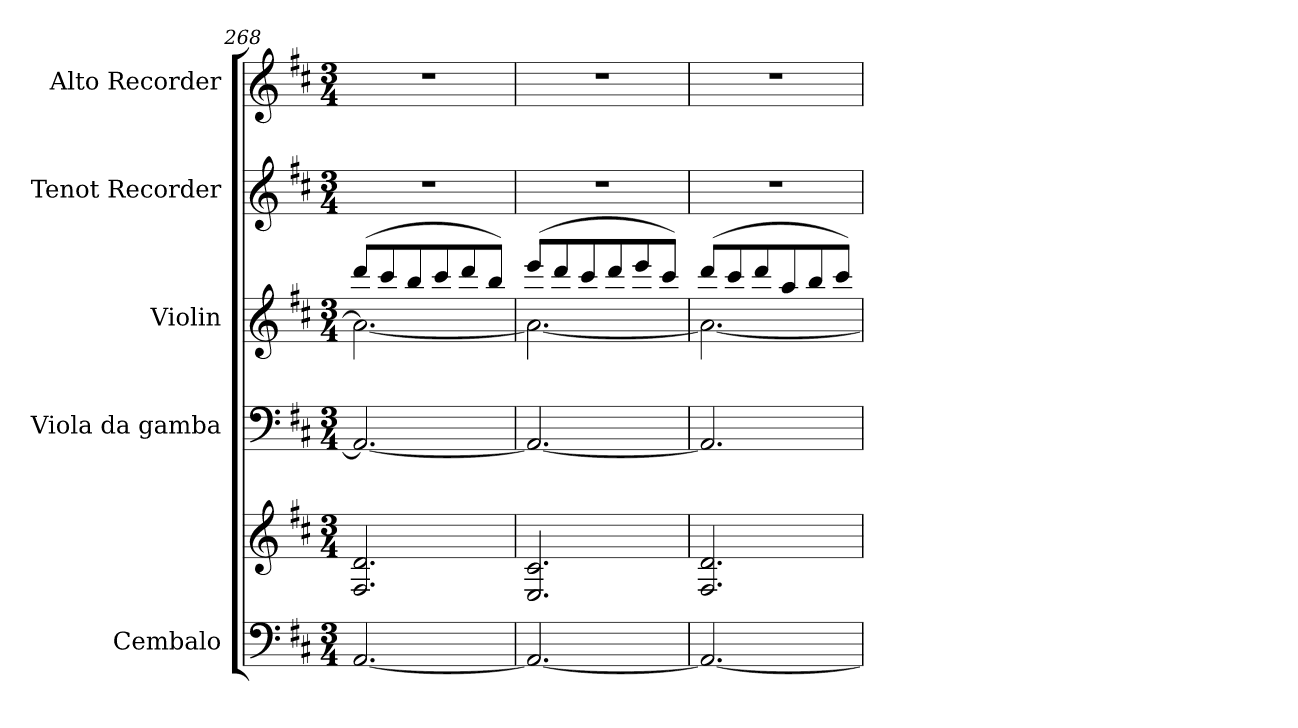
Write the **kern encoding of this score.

**kern	**kern	**kern	**kern	**kern	**kern
*part5	*part5	*part4	*part3	*part2	*part1
*staff6	*staff5	*staff4	*staff3	*staff2	*staff1
*I"Cembalo	*	*I"Viola da gamba	*I"Violin	*I"Tenot Recorder	*I"Alto Recorder
*	*	*I'Vla. d. g.	*I'Vln.	*I'T. Rec.	*I'A. Rec
*clefF4	*clefG2	*clefF4	*clefG2	*clefG2	*clefG2
*k[f#c#]	*k[f#c#]	*k[f#c#]	*k[f#c#]	*k[f#c#]	*k[f#c#]
*M3/4	*M3/4	*M3/4	*M3/4	*M3/4	*M3/4
=268	=268	=268	=268	=268	=268
*	*	*	*^	*	*
[2.AA/	2.F#/ 2.d/	2.AA/_	(8ddd/L	2.a\_	2.r	2.r
.	.	.	8ccc#/	.	.	.
.	.	.	8bb/	.	.	.
.	.	.	8ccc#/	.	.	.
.	.	.	8ddd/	.	.	.
.	.	.	8bb/J)	.	.	.
=269	=269	=269	=269	=269	=269	=269
2.AA/_	2.E/ 2.c#/	2.AA/_	(8eee/L	2.a\_	2.r	2.r
.	.	.	8ddd/	.	.	.
.	.	.	8ccc#/	.	.	.
.	.	.	8ddd/	.	.	.
.	.	.	8eee/	.	.	.
.	.	.	8ccc#/J)	.	.	.
=270	=270	=270	=270	=270	=270	=270
2.AA/_	2.F#/ 2.d/	2.AA/]	(8ddd/L	2.a\_	2.r	2.r
.	.	.	8ccc#/	.	.	.
.	.	.	8ddd/	.	.	.
.	.	.	8aa/	.	.	.
.	.	.	8bb/	.	.	.
.	.	.	8ccc#/J)	.	.	.
*	*	*	*v	*v	*	*
=	=	=	=	=	=
*-	*-	*-	*-	*-	*-
